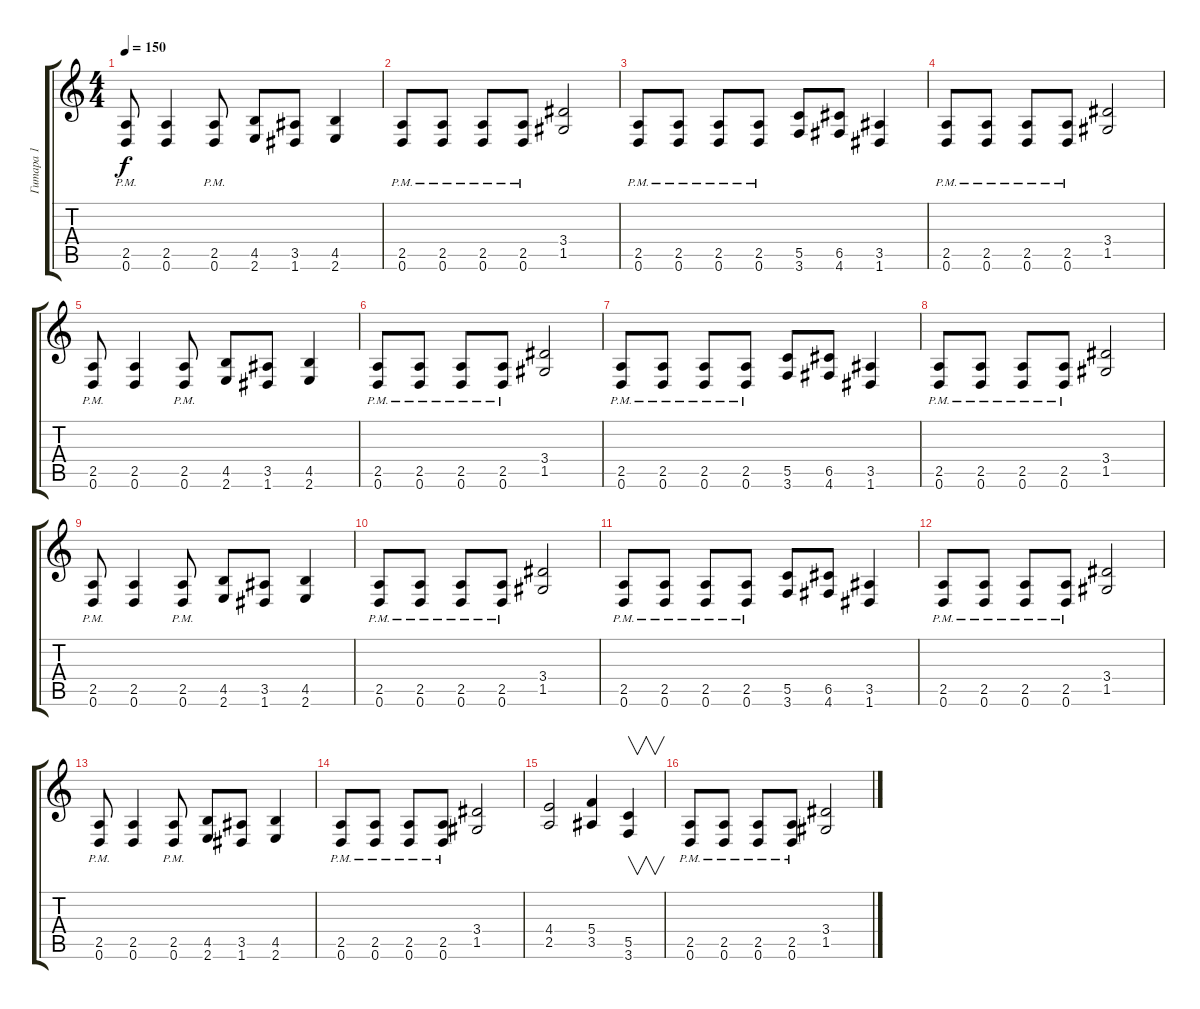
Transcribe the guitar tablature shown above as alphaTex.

\track ("Гитара 1" "Гитара 1") {instrument distortionguitar}
\staff {score tabs}
\tuning (D4 A3 F3 C3 G2 D2) {hide}
\ts (4 4)
\tempo 150
\clef g2
\ks c
(2.5{pm} 0.6{pm}).8{dy f} (2.5 0.6).4 (2.5{pm} 0.6{pm}).8 (4.5 2.6).8 (3.5 1.6).8 (4.5 2.6).4 |
(2.5{pm} 0.6{pm}).8 (2.5{pm} 0.6{pm}).8 (2.5{pm} 0.6{pm}).8 (2.5{pm} 0.6{pm}).8 (3.4 1.5).2 |
(2.5{pm} 0.6{pm}).8 (2.5{pm} 0.6{pm}).8 (2.5{pm} 0.6{pm}).8 (2.5{pm} 0.6{pm}).8 (5.5 3.6).8 (6.5 4.6).8 (3.5 1.6).4 |
(2.5{pm} 0.6{pm}).8 (2.5{pm} 0.6{pm}).8 (2.5{pm} 0.6{pm}).8 (2.5{pm} 0.6{pm}).8 (3.4 1.5).2 |
(2.5{pm} 0.6{pm}).8 (2.5 0.6).4 (2.5{pm} 0.6{pm}).8 (4.5 2.6).8 (3.5 1.6).8 (4.5 2.6).4 |
(2.5{pm} 0.6{pm}).8 (2.5{pm} 0.6{pm}).8 (2.5{pm} 0.6{pm}).8 (2.5{pm} 0.6{pm}).8 (3.4 1.5).2 |
(2.5{pm} 0.6{pm}).8 (2.5{pm} 0.6{pm}).8 (2.5{pm} 0.6{pm}).8 (2.5{pm} 0.6{pm}).8 (5.5 3.6).8 (6.5 4.6).8 (3.5 1.6).4 |
(2.5{pm} 0.6{pm}).8 (2.5{pm} 0.6{pm}).8 (2.5{pm} 0.6{pm}).8 (2.5{pm} 0.6{pm}).8 (3.4 1.5).2 |
(2.5{pm} 0.6{pm}).8 (2.5 0.6).4 (2.5{pm} 0.6{pm}).8 (4.5 2.6).8 (3.5 1.6).8 (4.5 2.6).4 |
(2.5{pm} 0.6{pm}).8 (2.5{pm} 0.6{pm}).8 (2.5{pm} 0.6{pm}).8 (2.5{pm} 0.6{pm}).8 (3.4 1.5).2 |
(2.5{pm} 0.6{pm}).8 (2.5{pm} 0.6{pm}).8 (2.5{pm} 0.6{pm}).8 (2.5{pm} 0.6{pm}).8 (5.5 3.6).8 (6.5 4.6).8 (3.5 1.6).4 |
(2.5{pm} 0.6{pm}).8 (2.5{pm} 0.6{pm}).8 (2.5{pm} 0.6{pm}).8 (2.5{pm} 0.6{pm}).8 (3.4 1.5).2 |
(2.5{pm} 0.6{pm}).8 (2.5 0.6).4 (2.5{pm} 0.6{pm}).8 (4.5 2.6).8 (3.5 1.6).8 (4.5 2.6).4 |
(2.5{pm} 0.6{pm}).8 (2.5{pm} 0.6{pm}).8 (2.5{pm} 0.6{pm}).8 (2.5{pm} 0.6{pm}).8 (3.4 1.5).2 |
(4.4 2.5).2 (5.4 3.5).4 (5.5 3.6).4{v} |
(2.5{pm} 0.6{pm}).8 (2.5{pm} 0.6{pm}).8 (2.5{pm} 0.6{pm}).8 (2.5{pm} 0.6{pm}).8 (3.4 1.5).2
